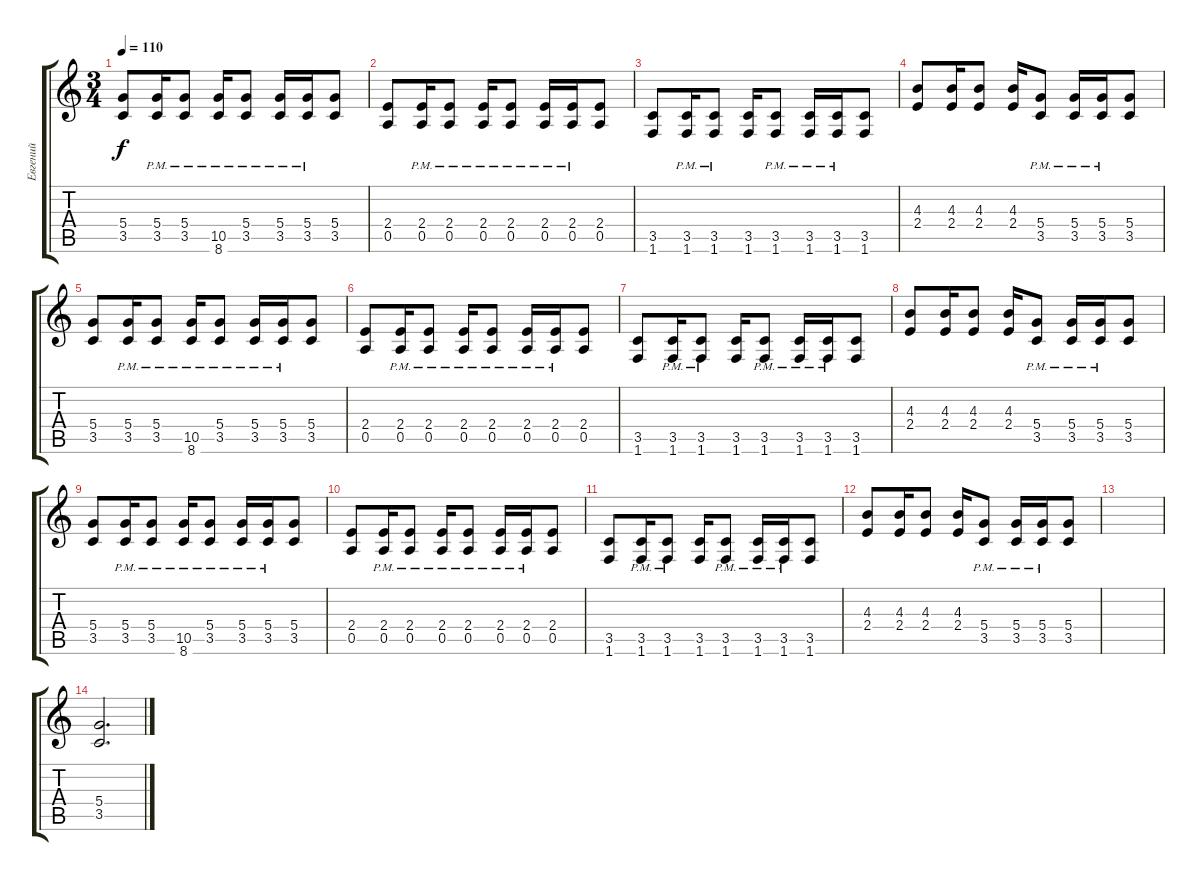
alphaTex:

\track ("Евгений" "Евгений") {instrument distortionguitar}
\staff {score tabs}
\tuning (E4 B3 G3 D3 A2 E2) {hide}
\ts (3 4)
\tempo 110
\clef g2
\ks c
(5.4 3.5).8{dy f} (5.4 3.5{pm}).16 (5.4 3.5{pm}).8 (10.5 8.6{pm}).16 (5.4 3.5{pm}).8 (5.4 3.5{pm}).16 (5.4 3.5{pm}).16 (5.4 3.5).8 |
(2.4 0.5).8 (2.4 0.5{pm}).16 (2.4 0.5{pm}).8 (2.4 0.5{pm}).16 (2.4 0.5{pm}).8 (2.4 0.5{pm}).16 (2.4 0.5{pm}).16 (2.4 0.5).8 |
(3.5 1.6).8 (3.5{pm} 1.6).16 (3.5{pm} 1.6).8 (3.5 1.6).16 (3.5{pm} 1.6).8 (3.5{pm} 1.6).16 (3.5{pm} 1.6).16 (3.5 1.6).8 |
(4.3 2.4).8 (4.3 2.4).16 (4.3 2.4).8 (4.3 2.4).16 (5.4 3.5{pm}).8 (5.4 3.5{pm}).16 (5.4 3.5{pm}).16 (5.4 3.5).8 |
(5.4 3.5).8 (5.4 3.5{pm}).16 (5.4 3.5{pm}).8 (10.5 8.6{pm}).16 (5.4 3.5{pm}).8 (5.4 3.5{pm}).16 (5.4 3.5{pm}).16 (5.4 3.5).8 |
(2.4 0.5).8 (2.4 0.5{pm}).16 (2.4 0.5{pm}).8 (2.4 0.5{pm}).16 (2.4 0.5{pm}).8 (2.4 0.5{pm}).16 (2.4 0.5{pm}).16 (2.4 0.5).8 |
(3.5 1.6).8 (3.5{pm} 1.6).16 (3.5{pm} 1.6).8 (3.5 1.6).16 (3.5{pm} 1.6).8 (3.5{pm} 1.6).16 (3.5{pm} 1.6).16 (3.5 1.6).8 |
(4.3 2.4).8 (4.3 2.4).16 (4.3 2.4).8 (4.3 2.4).16 (5.4 3.5{pm}).8 (5.4 3.5{pm}).16 (5.4 3.5{pm}).16 (5.4 3.5).8 |
(5.4 3.5).8 (5.4 3.5{pm}).16 (5.4 3.5{pm}).8 (10.5 8.6{pm}).16 (5.4 3.5{pm}).8 (5.4 3.5{pm}).16 (5.4 3.5{pm}).16 (5.4 3.5).8 |
(2.4 0.5).8 (2.4 0.5{pm}).16 (2.4 0.5{pm}).8 (2.4 0.5{pm}).16 (2.4 0.5{pm}).8 (2.4 0.5{pm}).16 (2.4 0.5{pm}).16 (2.4 0.5).8 |
(3.5 1.6).8 (3.5{pm} 1.6).16 (3.5{pm} 1.6).8 (3.5 1.6).16 (3.5{pm} 1.6).8 (3.5{pm} 1.6).16 (3.5{pm} 1.6).16 (3.5 1.6).8 |
(4.3 2.4).8 (4.3 2.4).16 (4.3 2.4).8 (4.3 2.4).16 (5.4 3.5{pm}).8 (5.4 3.5{pm}).16 (5.4 3.5{pm}).16 (5.4 3.5).8 |
|
(5.4 3.5).2{d}
